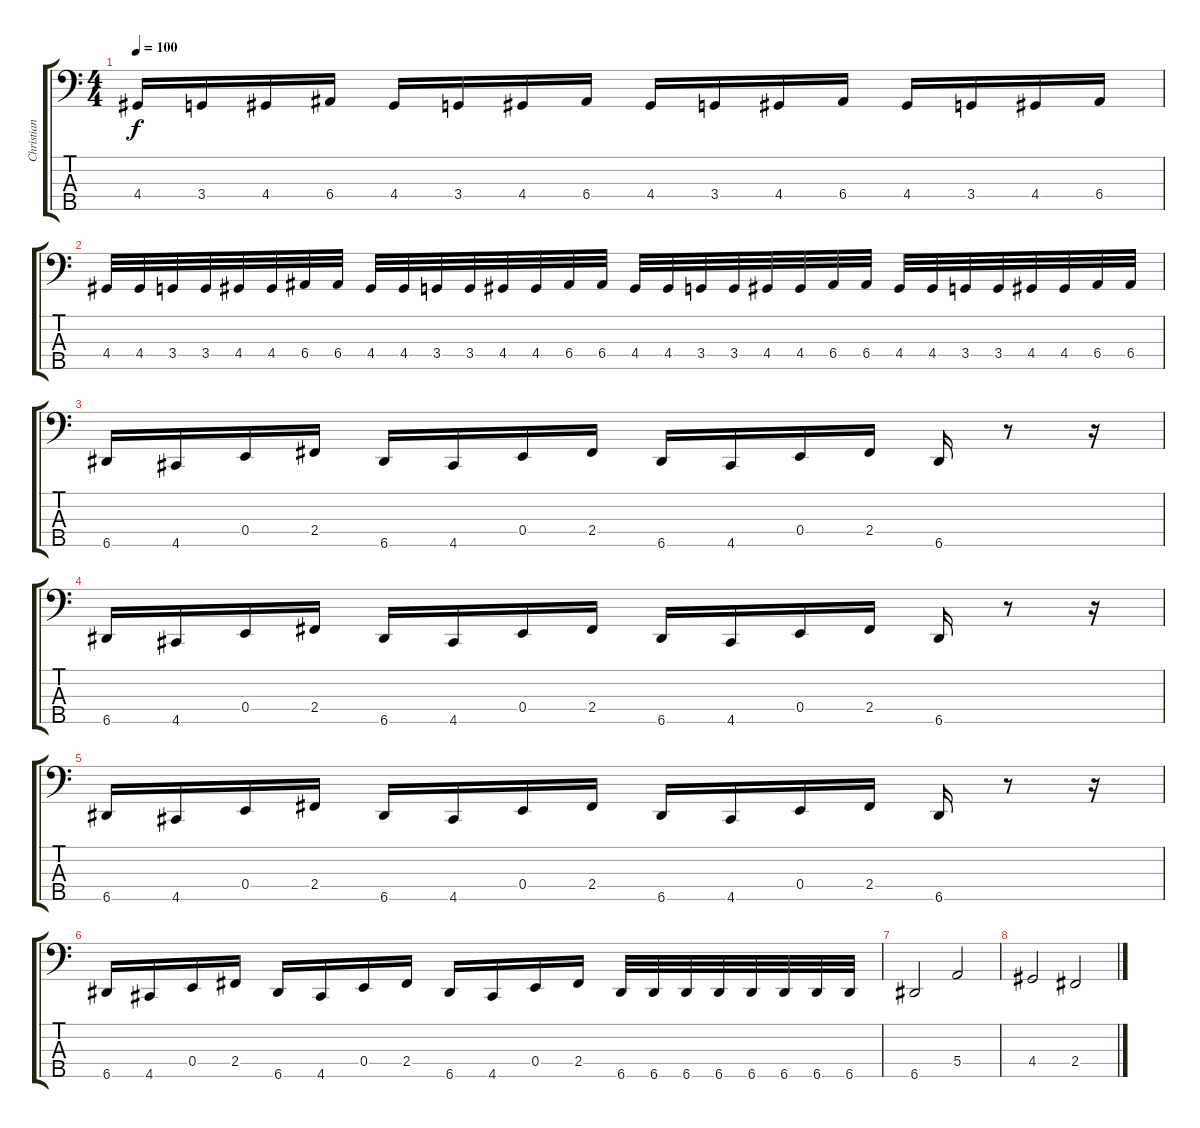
\track ("Christian" "Christian") {instrument electricbasspick}
\staff {score tabs}
\tuning (G2 D2 A1 E1 A0) {hide}
\ts (4 4)
\tempo 100
\clef f4
\ks c
4.4.16{dy f} 3.4.16 4.4.16 6.4.16 4.4.16 3.4.16 4.4.16 6.4.16 4.4.16 3.4.16 4.4.16 6.4.16 4.4.16 3.4.16 4.4.16 6.4.16 |
4.4.32 4.4.32 3.4.32 3.4.32 4.4.32 4.4.32 6.4.32 6.4.32 4.4.32 4.4.32 3.4.32 3.4.32 4.4.32 4.4.32 6.4.32 6.4.32 4.4.32 4.4.32 3.4.32 3.4.32 4.4.32 4.4.32 6.4.32 6.4.32 4.4.32 4.4.32 3.4.32 3.4.32 4.4.32 4.4.32 6.4.32 6.4.32 |
6.5.16 4.5.16 0.4.16 2.4.16 6.5.16 4.5.16 0.4.16 2.4.16 6.5.16 4.5.16 0.4.16 2.4.16 6.5.16 r.8 r.16 |
6.5.16 4.5.16 0.4.16 2.4.16 6.5.16 4.5.16 0.4.16 2.4.16 6.5.16 4.5.16 0.4.16 2.4.16 6.5.16 r.8 r.16 |
6.5.16 4.5.16 0.4.16 2.4.16 6.5.16 4.5.16 0.4.16 2.4.16 6.5.16 4.5.16 0.4.16 2.4.16 6.5.16 r.8 r.16 |
6.5.16 4.5.16 0.4.16 2.4.16 6.5.16 4.5.16 0.4.16 2.4.16 6.5.16 4.5.16 0.4.16 2.4.16 6.5.32 6.5.32 6.5.32 6.5.32 6.5.32 6.5.32 6.5.32 6.5.32 |
6.5.2 5.4.2 |
4.4.2 2.4.2
